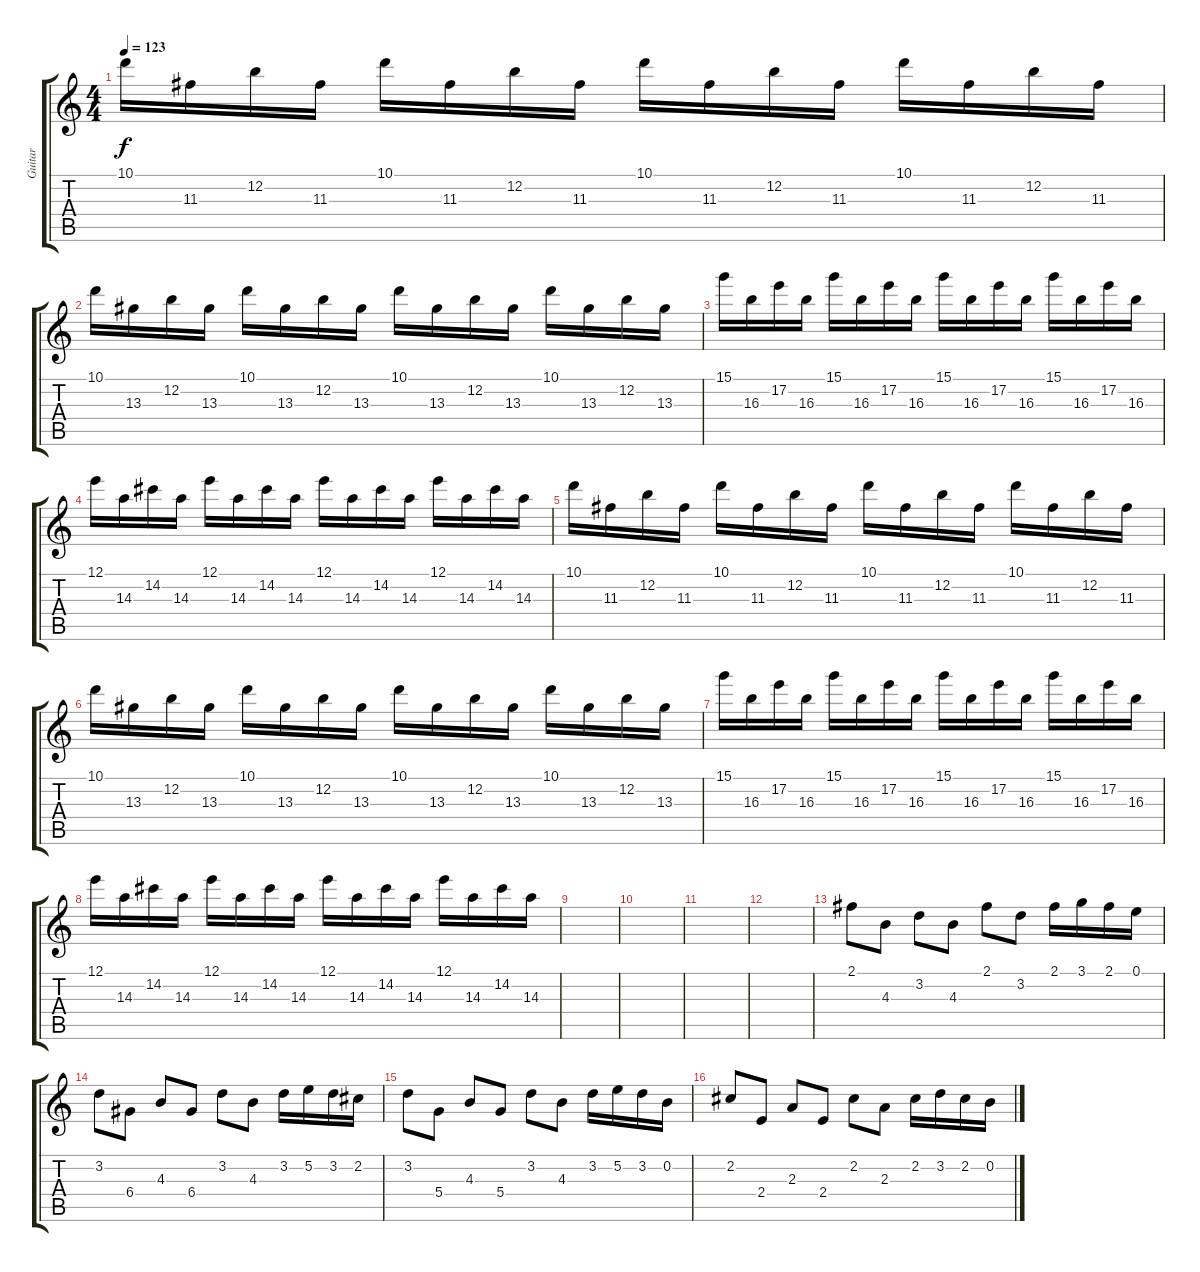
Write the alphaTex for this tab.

\track ("Guitar" "Guitar") {instrument overdrivenguitar}
\staff {score tabs}
\tuning (E4 B3 G3 D3 A2 E2) {hide}
\ts (4 4)
\tempo 123
\clef g2
\ks c
10.1.16{dy f} 11.3.16 12.2.16 11.3.16 10.1.16 11.3.16 12.2.16 11.3.16 10.1.16 11.3.16 12.2.16 11.3.16 10.1.16 11.3.16 12.2.16 11.3.16 |
10.1.16 13.3.16 12.2.16 13.3.16 10.1.16 13.3.16 12.2.16 13.3.16 10.1.16 13.3.16 12.2.16 13.3.16 10.1.16 13.3.16 12.2.16 13.3.16 |
15.1.16 16.3.16 17.2.16 16.3.16 15.1.16 16.3.16 17.2.16 16.3.16 15.1.16 16.3.16 17.2.16 16.3.16 15.1.16 16.3.16 17.2.16 16.3.16 |
12.1.16 14.3.16 14.2.16 14.3.16 12.1.16 14.3.16 14.2.16 14.3.16 12.1.16 14.3.16 14.2.16 14.3.16 12.1.16 14.3.16 14.2.16 14.3.16 |
10.1.16 11.3.16 12.2.16 11.3.16 10.1.16 11.3.16 12.2.16 11.3.16 10.1.16 11.3.16 12.2.16 11.3.16 10.1.16 11.3.16 12.2.16 11.3.16 |
10.1.16 13.3.16 12.2.16 13.3.16 10.1.16 13.3.16 12.2.16 13.3.16 10.1.16 13.3.16 12.2.16 13.3.16 10.1.16 13.3.16 12.2.16 13.3.16 |
15.1.16 16.3.16 17.2.16 16.3.16 15.1.16 16.3.16 17.2.16 16.3.16 15.1.16 16.3.16 17.2.16 16.3.16 15.1.16 16.3.16 17.2.16 16.3.16 |
12.1.16 14.3.16 14.2.16 14.3.16 12.1.16 14.3.16 14.2.16 14.3.16 12.1.16 14.3.16 14.2.16 14.3.16 12.1.16 14.3.16 14.2.16 14.3.16 |
|
|
|
|
2.1.8{volume 12 balance 16 instrument acousticbass} 4.3.8 3.2.8 4.3.8 2.1.8 3.2.8 2.1.16 3.1.16 2.1.16 0.1.16 |
3.2.8 6.4.8 4.3.8 6.4.8 3.2.8 4.3.8 3.2.16 5.2.16 3.2.16 2.2.16 |
3.2.8 5.4.8 4.3.8 5.4.8 3.2.8 4.3.8 3.2.16 5.2.16 3.2.16 0.2.16 |
2.2.8 2.4.8 2.3.8 2.4.8 2.2.8 2.3.8 2.2.16 3.2.16 2.2.16 0.2.16
